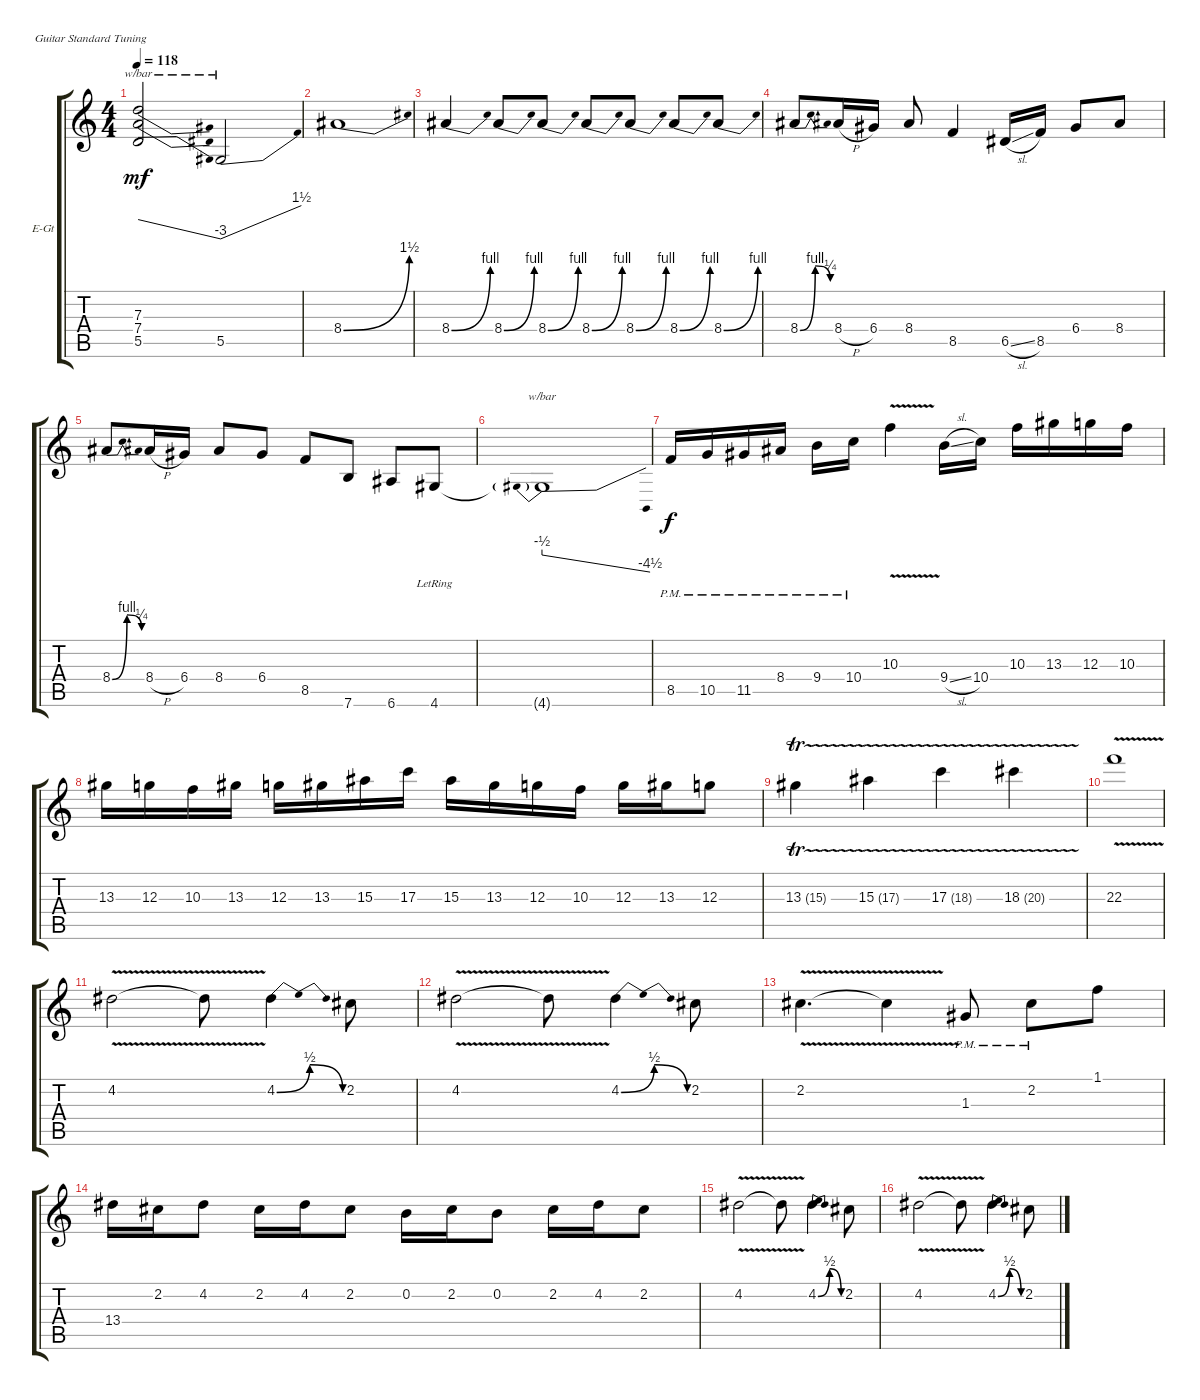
\bracketExtendMode groupsimilarinstruments
\firstSystemTrackNameOrientation horizontal
\otherSystemsTrackNameOrientation horizontal
\track ("Electric Guitar" "E-Gt") {instrument distortionguitar}
\staff {score tabs}
\tuning (E4 B3 G3 D3 A2 E2)
\ts (4 4)
\tempo 118
\clef g2
\ks c
(5.5 7.4 7.3).2{tbe (dive default 0 0 46.199999999999996 -12) dy mf} 5.5.2{tbe (dive default 0 -12 33 6)} |
8.4{be (bend 0 0 55.199999999999996 6)}.1 |
8.4{be (bend 0 0 52.8 4)}.4 8.4{be (bend 0 0 31.799999999999997 4)}.8 8.4{be (bend 0 0 31.799999999999997 4)}.8 8.4{be (bend 0 0 31.799999999999997 4)}.8 8.4{be (bend 0 0 31.799999999999997 4)}.8 8.4{be (bend 0 0 31.799999999999997 4)}.8 8.4{be (bend 0 0 31.799999999999997 4)}.8 |
8.4{be (bendrelease 0 0 25.8 4 26.4 4 59.4 1)}.8 8.4{h}.16 6.4.16 8.4.8 8.5.4 6.5{sl}.16 8.5.16 6.4.8 8.4.8 |
8.4{be (bendrelease 0 0 25.8 4 26.4 4 59.4 1)}.8 8.4{h}.16 6.4.16 8.4.8 6.4.8 8.5.8 7.6.8 6.6.8 4.6{lr}.8 |
4.6{t}.1{tbe (predivedive default 0 -2 27 -18)} |
8.5{pm}.16{dy f} 10.5{pm}.16 11.5{pm}.16 8.4{pm}.16 9.4{pm}.16 10.4{pm}.16 10.3{v}.4 9.4{sl}.16 10.4.16 10.3.16 13.3.16 12.3.16 10.3.16 |
13.3.16 12.3.16 10.3.16 13.3.16 12.3.16 13.3.16 15.3.16 17.3.16 15.3.16 13.3.16 12.3.16 10.3.16 12.3.16 13.3.16 12.3.8 |
13.3{tr (15 16)}.4 15.3{tr (17 16)}.4 17.3{tr (18 16)}.4 18.3{tr (20 16)}.4 |
22.3{v}.1 |
4.2{v}.2 4.2{v t}.8 4.2{be (bendrelease 0 0 30 2 30 2 60 0)}.4 2.2.8 |
4.2{v}.2 4.2{v t}.8 4.2{be (bendrelease 0 0 30 2 30 2 60 0)}.4 2.2.8 |
2.2{v}.4{d} 2.2{v t}.4 1.3{pm}.8 2.2{pm}.8 1.1.8 |
13.4.16 2.2.16 4.2.8 2.2.16 4.2.16 2.2.8 0.2.16 2.2.16 0.2.8 2.2.16 4.2.16 2.2.8 |
4.2{v}.2 4.2{v t}.8 4.2{be (bendrelease 0 0 30 2 30 2 60 0)}.4 2.2.8 |
4.2{v}.2 4.2{v t}.8 4.2{be (bendrelease 0 0 30 2 30 2 60 0)}.4 2.2.8
